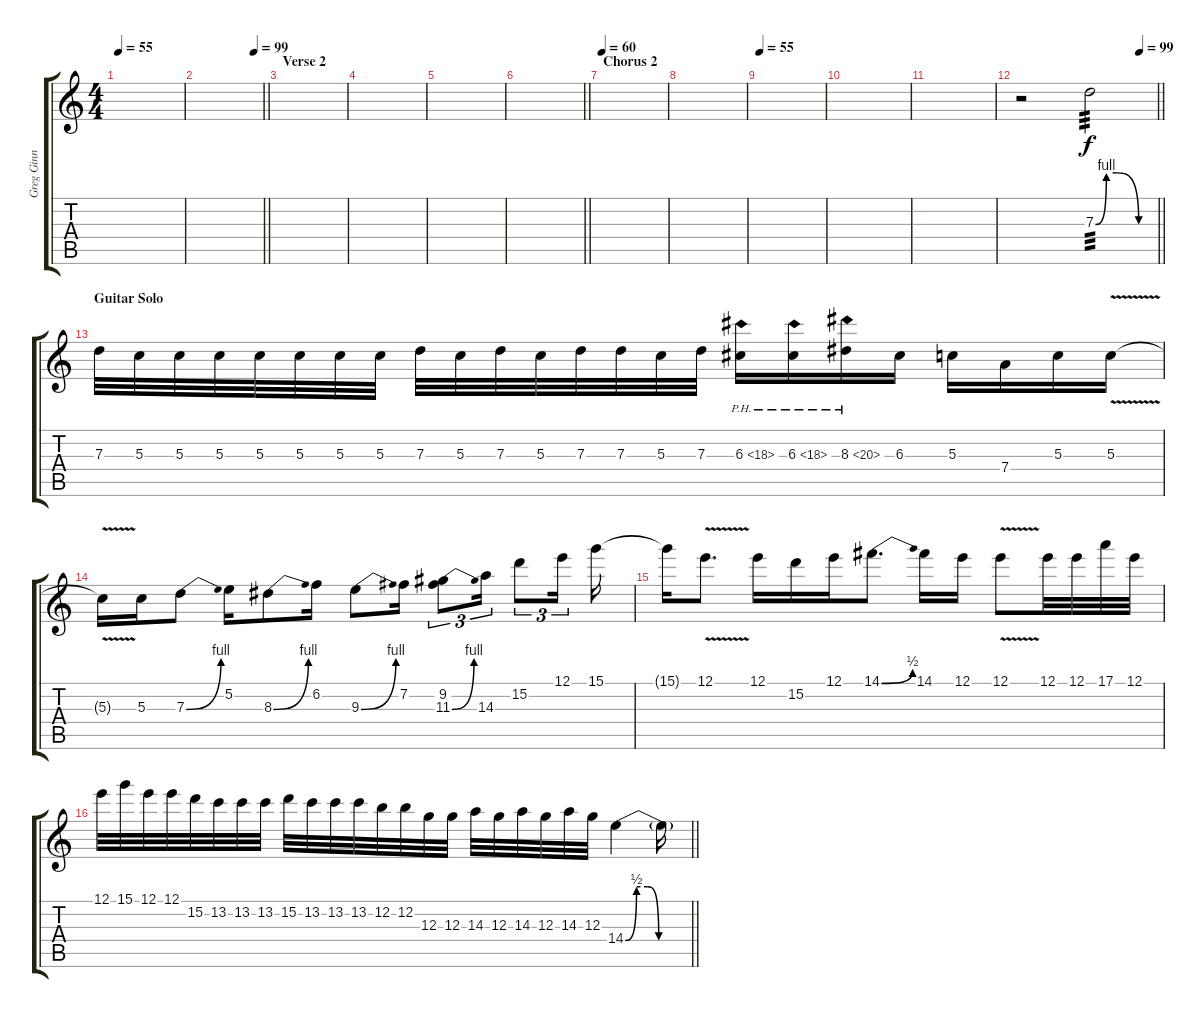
\track ("Greg Ginn (Guitar Solo)" "Greg Ginn ") {instrument overdrivenguitar}
\staff {score tabs}
\tuning (E4 B3 G3 D3 A2 E2) {hide}
\ts (4 4)
\tempo 55
\clef g2
\ks c
|
\tempo (99 0.875)
\barLineRight lightlight
|
\section ("" "Verse 2")
|
|
|
\barLineRight lightlight
|
\section ("" "Chorus 2")
\tempo 60
|
|
\tempo 55
|
|
|
\tempo (99 0.875)
\barLineRight lightlight
r.2 7.3{be (custom 0 0 11 4 21 4 44 0 60 0)}.2{tp 3} |
\section ("" "Guitar Solo")
7.3.32 5.3.32 5.3.32 5.3.32 5.3.32 5.3.32 5.3.32 5.3.32 7.3.32 5.3.32 7.3.32 5.3.32 7.3.32 7.3.32 5.3.32 7.3.32 6.3{ph 12}.16 6.3{ph 12}.16 8.3{ph 12}.16 6.3.16 5.3.16 7.4.16 5.3.16 5.3{v}.16 |
5.3{t}.16 5.3.16 7.3{be (bend 0 0 60 4)}.8 5.2.16 8.3{be (bend 0 0 60 4)}.8 6.2.16 9.3{be (bend 0 0 60 4)}.8 7.2.16 (9.2 11.3{be (bend 0 0 60 4)}).8{tu (3 2)} 14.3.16{tu (3 2)} 15.2.8{tu (3 2)} 12.1.16{tu (3 2)} 15.1.16 |
15.1{t}.16 12.1{v}.8{d} 12.1.16 15.2.16 12.1.16 14.1{be (bend 0 0 60 2)}.8{d} 14.1.16 12.1.16 12.1{v}.8 12.1.32 12.1.32 17.1.32 12.1.32 |
\barLineRight lightlight
12.1.32 15.1.32 12.1.32 12.1.32 15.2.32 13.2.32 13.2.32 13.2.32 15.2.32 13.2.32 13.2.32 13.2.32 12.2.32 12.2.32 12.3.32 12.3.32 14.3.32 12.3.32 14.3.32 12.3.32 14.3.32 12.3.32 14.4{be (custom 0 0 10 2 20 2 30 0 60 0)}.4 14.4{t}.16
